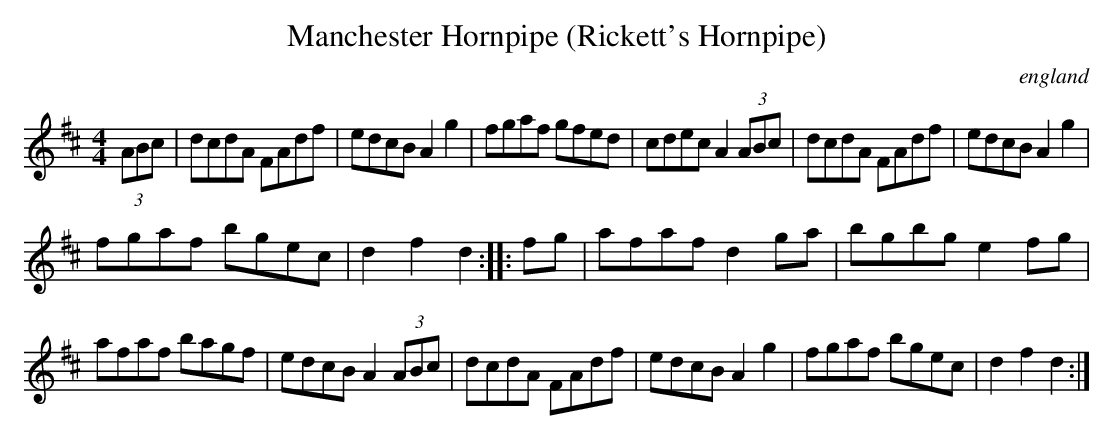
X:1
T:Manchester Hornpipe (Rickett's Hornpipe)
O:england
M:4/4
K:D
(3ABc|\
dcdA FAdf|edcB A2g2|fgaf gfed|cdec A2(3ABc|\
dcdA FAdf|edcB A2g2|
fgaf bgec|d2f2 d2::\
fg|\
afaf d2ga|bgbg e2fg|
afaf bagf|edcB A2(3ABc|\
dcdA FAdf|edcB A2g2|fgaf bgec|d2f2 d2:|
